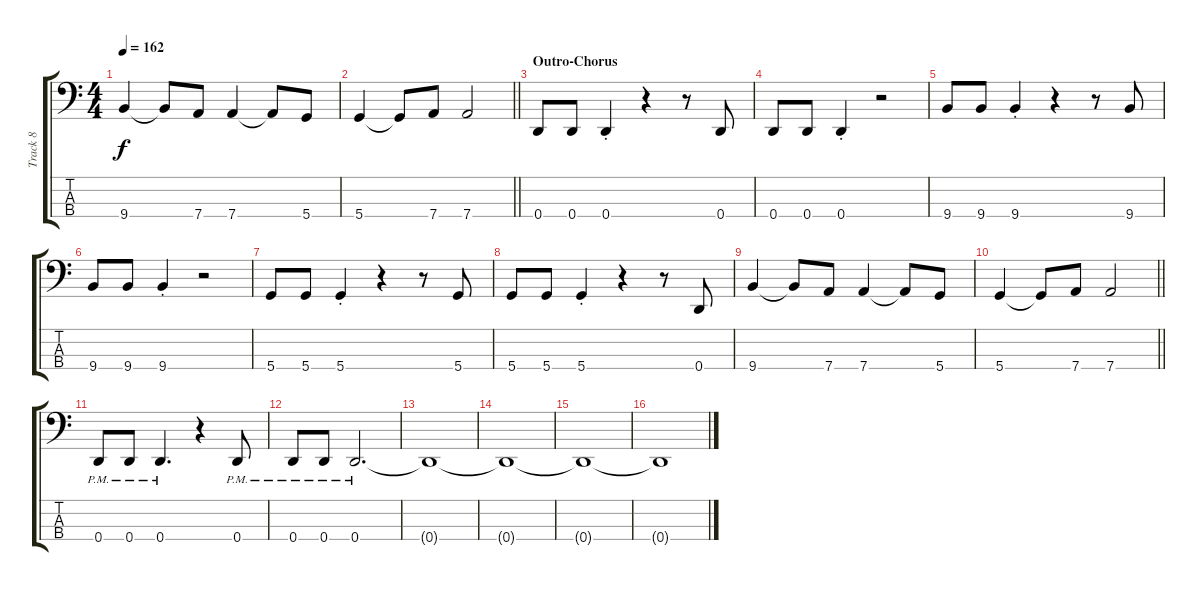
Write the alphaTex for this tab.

\track ("Track 8" "Track 8") {instrument electricbasspick}
\staff {score tabs}
\tuning (G2 D2 A1 D1) {hide}
\ts (4 4)
\tempo 162
\clef f4
\ks c
9.4.4{dy f} 9.4{t}.8 7.4.8 7.4.4 7.4{t}.8 5.4.8 |
\barLineRight lightlight
5.4.4 5.4{t}.8 7.4.8 7.4.2 |
\section ("" "Outro-Chorus")
0.4.8 0.4.8 0.4{st}.4 r.4 r.8 0.4.8 |
0.4.8 0.4.8 0.4{st}.4 r.2 |
9.4.8 9.4.8 9.4{st}.4 r.4 r.8 9.4.8 |
9.4.8 9.4.8 9.4{st}.4 r.2 |
5.4.8 5.4.8 5.4{st}.4 r.4 r.8 5.4.8 |
5.4.8 5.4.8 5.4{st}.4 r.4 r.8 0.4.8 |
9.4.4 9.4{t}.8 7.4.8 7.4.4 7.4{t}.8 5.4.8 |
\barLineRight lightlight
5.4.4 5.4{t}.8 7.4.8 7.4.2 |
0.4{pm}.8 0.4{pm}.8 0.4{pm}.4{d} r.4 0.4{pm}.8 |
0.4{pm}.8 0.4{pm}.8 0.4{pm}.2{d} |
0.4{t}.1 |
0.4{t}.1 |
0.4{t}.1 |
0.4{t}.1
